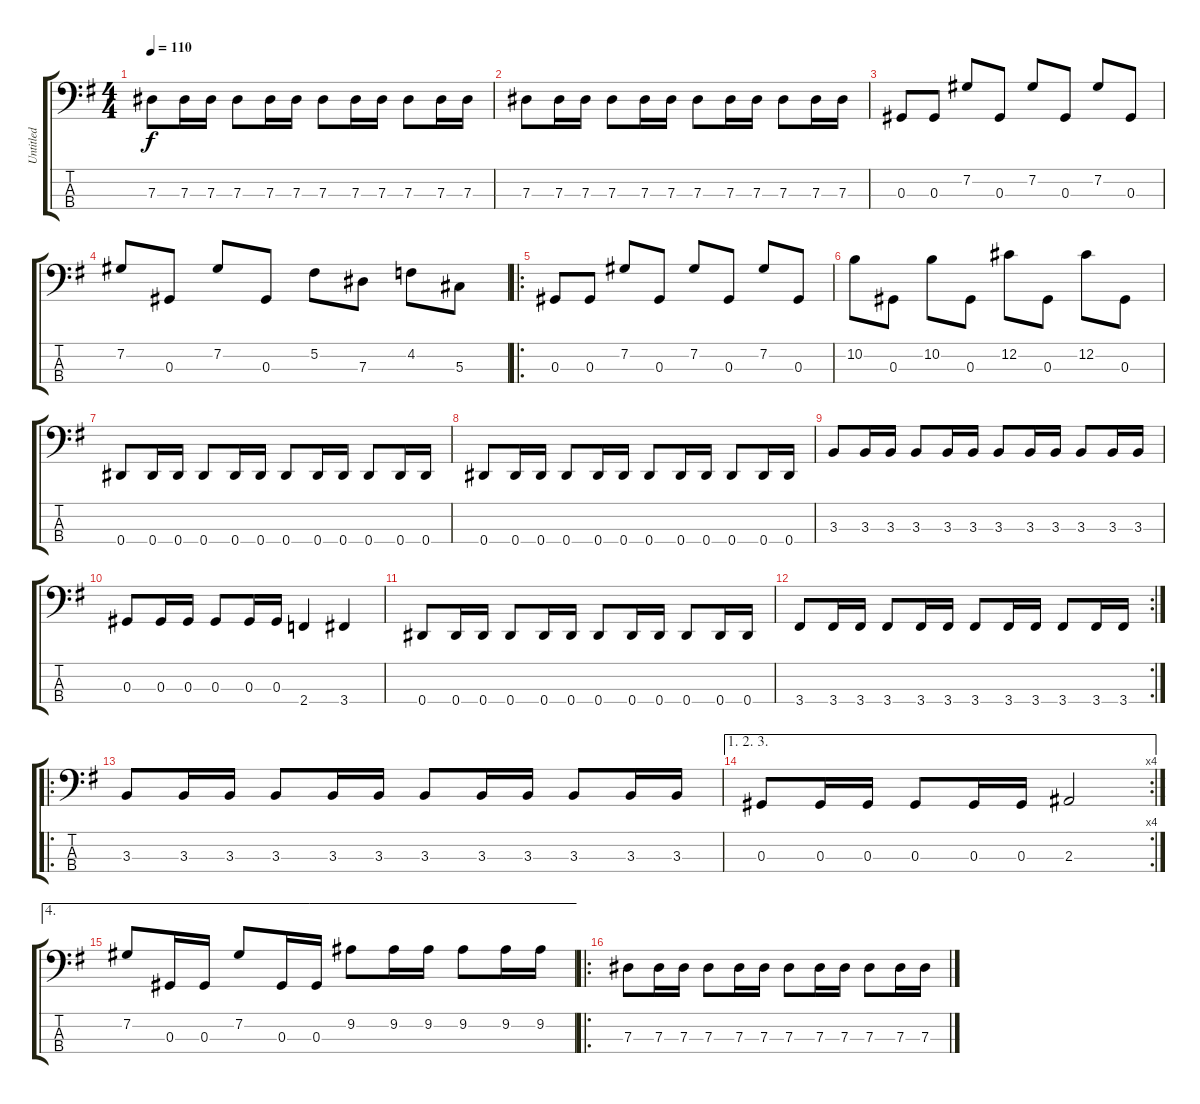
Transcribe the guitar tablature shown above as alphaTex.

\track ("Untitled" "Untitled") {instrument electricbassfinger}
\staff {score tabs}
\tuning (Gb2 Db2 Ab1 Eb1) {hide}
\ts (4 4)
\tempo 110
\clef f4
\ks g
7.3.8{dy f} 7.3.16 7.3.16 7.3.8 7.3.16 7.3.16 7.3.8 7.3.16 7.3.16 7.3.8 7.3.16 7.3.16 |
7.3.8 7.3.16 7.3.16 7.3.8 7.3.16 7.3.16 7.3.8 7.3.16 7.3.16 7.3.8 7.3.16 7.3.16 |
0.3.8 0.3.8 7.2.8 0.3.8 7.2.8 0.3.8 7.2.8 0.3.8 |
7.2.8 0.3.8 7.2.8 0.3.8 5.2.8 7.3.8 4.2.8 5.3.8 |
\ro
0.3.8 0.3.8 7.2.8 0.3.8 7.2.8 0.3.8 7.2.8 0.3.8 |
10.2.8 0.3.8 10.2.8 0.3.8 12.2.8 0.3.8 12.2.8 0.3.8 |
0.4.8 0.4.16 0.4.16 0.4.8 0.4.16 0.4.16 0.4.8 0.4.16 0.4.16 0.4.8 0.4.16 0.4.16 |
0.4.8 0.4.16 0.4.16 0.4.8 0.4.16 0.4.16 0.4.8 0.4.16 0.4.16 0.4.8 0.4.16 0.4.16 |
3.3.8 3.3.16 3.3.16 3.3.8 3.3.16 3.3.16 3.3.8 3.3.16 3.3.16 3.3.8 3.3.16 3.3.16 |
0.3.8 0.3.16 0.3.16 0.3.8 0.3.16 0.3.16 2.4.4 3.4.4 |
0.4.8 0.4.16 0.4.16 0.4.8 0.4.16 0.4.16 0.4.8 0.4.16 0.4.16 0.4.8 0.4.16 0.4.16 |
\rc 2
3.4.8 3.4.16 3.4.16 3.4.8 3.4.16 3.4.16 3.4.8 3.4.16 3.4.16 3.4.8 3.4.16 3.4.16 |
\ro
3.3.8 3.3.16 3.3.16 3.3.8 3.3.16 3.3.16 3.3.8 3.3.16 3.3.16 3.3.8 3.3.16 3.3.16 |
\ae (1 2 3)
\rc 4
0.3.8 0.3.16 0.3.16 0.3.8 0.3.16 0.3.16 2.3.2 |
\ae 4
7.2.8 0.3.16 0.3.16 7.2.8 0.3.16 0.3.16 9.2.8 9.2.16 9.2.16 9.2.8 9.2.16 9.2.16 |
\ro
7.3.8 7.3.16 7.3.16 7.3.8 7.3.16 7.3.16 7.3.8 7.3.16 7.3.16 7.3.8 7.3.16 7.3.16
